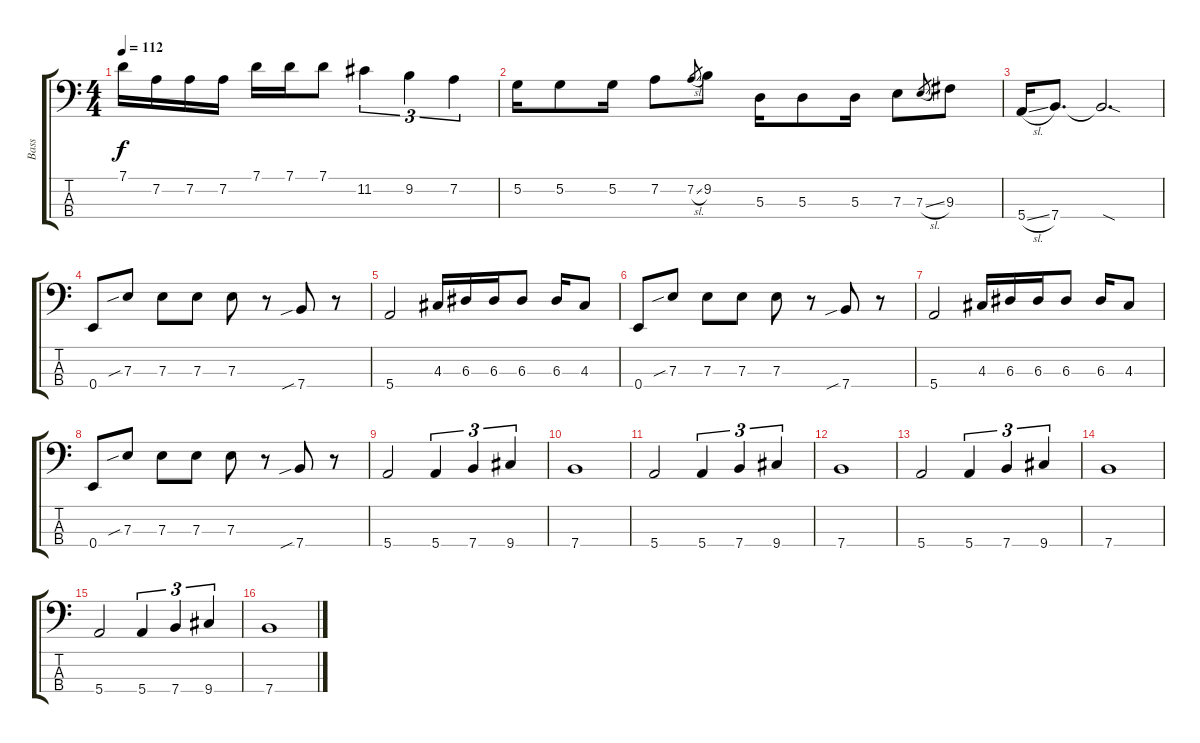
\track ("Bass" "Bass") {instrument electricbassfinger}
\staff {score tabs}
\tuning (G2 D2 A1 E1) {hide}
\ts (4 4)
\tempo 112
\clef f4
\ks c
7.1{t}.16{dy f} 7.2.16 7.2.16 7.2.16 7.1.16 7.1.16 7.1.8 11.2.4{tu (3 2)} 9.2.4{tu (3 2)} 7.2.4{tu (3 2)} |
5.2.16 5.2.8 5.2.16 7.2.8 7.2{sl}.8{gr} 9.2.8 5.3.16 5.3.8 5.3.16 7.3.8 7.3{sl}.8{gr} 9.3.8 |
5.4{sl}.16 7.4.8{d} 7.4{sod t}.2{d} |
0.4.8 7.3{sib}.8 7.3.8 7.3.8 7.3.8 r.8 7.4{sib}.8 r.8 |
5.4.2 4.3.16 6.3.16 6.3.16 6.3.8 6.3.16 4.3.8 |
0.4.8 7.3{sib}.8 7.3.8 7.3.8 7.3.8 r.8 7.4{sib}.8 r.8 |
5.4.2 4.3.16 6.3.16 6.3.16 6.3.8 6.3.16 4.3.8 |
0.4.8 7.3{sib}.8 7.3.8 7.3.8 7.3.8 r.8 7.4{sib}.8 r.8 |
5.4.2 5.4.4{tu (3 2)} 7.4.4{tu (3 2)} 9.4.4{tu (3 2)} |
7.4.1 |
5.4.2 5.4.4{tu (3 2)} 7.4.4{tu (3 2)} 9.4.4{tu (3 2)} |
7.4.1 |
5.4.2 5.4.4{tu (3 2)} 7.4.4{tu (3 2)} 9.4.4{tu (3 2)} |
7.4.1 |
5.4.2 5.4.4{tu (3 2)} 7.4.4{tu (3 2)} 9.4.4{tu (3 2)} |
7.4.1
